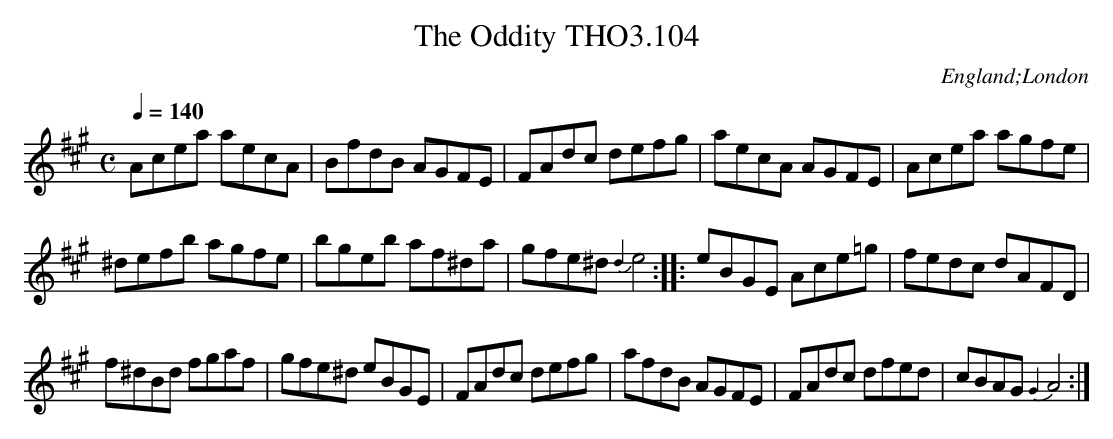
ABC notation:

X:1
T:Oddity THO3.104, The
O:England;London
M:C
L:1/8
Q:1/4=140
K:A
Acea aecA|BfdB AGFE|FAdc defg|aecA AGFE|Acea agfe|
^defb agfe|bgeb af^da|gfe^d {d2}e4::eBGE Ace=g|fedc dAFD|
f^dBd fgaf|gfe^d eBGE|FAdc defg|afdB AGFE|FAdc dfed|cBAG {G2}A4:|
